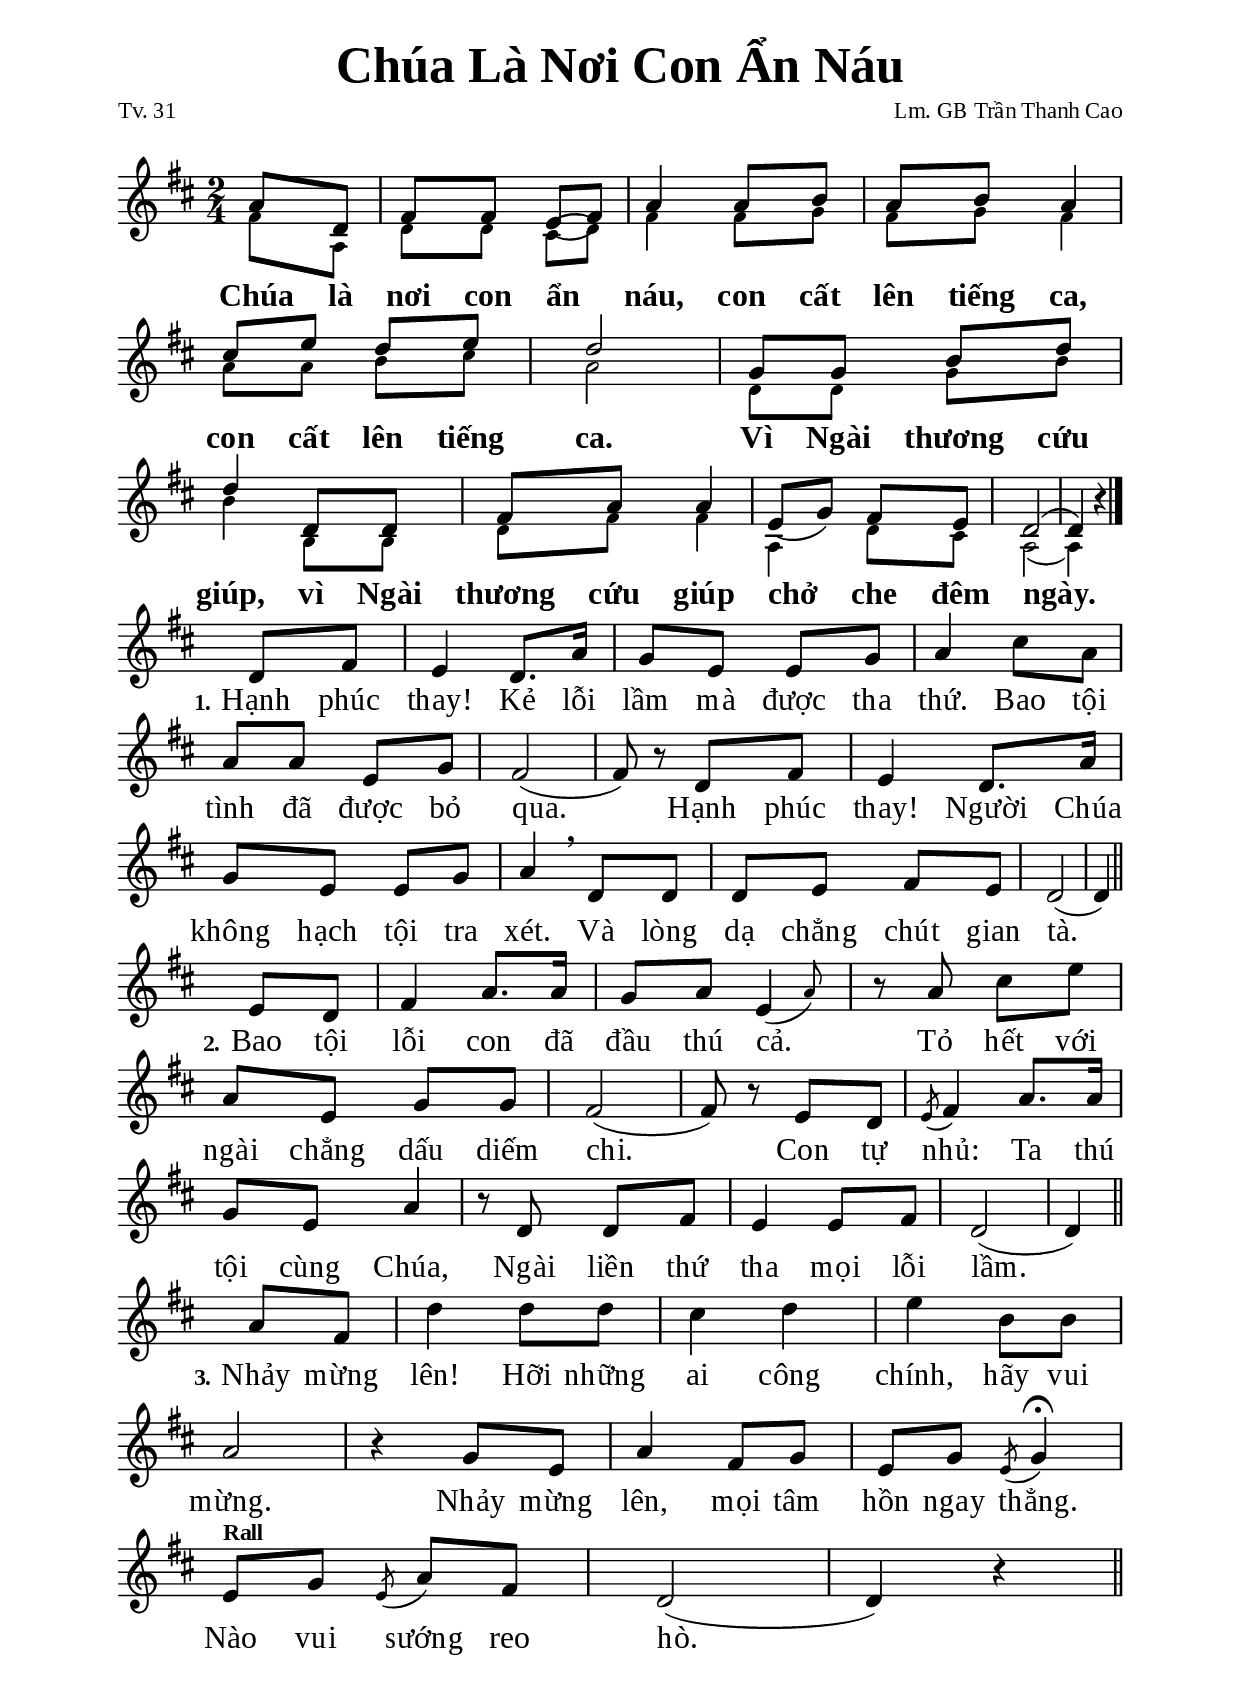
% Cài đặt chung
\version "2.20.0"
\include "english.ly"

\header {
  title = \markup { \fontsize #3 "Chúa Là Nơi Con Ẩn Náu" }
  poet = "Tv. 31"
  composer = "Lm. GB Trần Thanh Cao"
  arranger = " "
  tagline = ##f
}

\paper {
  #(set-paper-size "a4")
  top-margin = 10\mm
  bottom-margin = 10\mm
  left-margin = 20\mm
  right-margin = 20\mm
  indent = #0
  #(define fonts
    (make-pango-font-tree
      "Liberation Serif"
      "Liberation Serif"
      "Liberation Serif"
      (/ 20 20)))
  page-count = #1
}

% Nhạc điệp khúc
nhacDiepKhucSop = \relative c'' {
  \partial 4 a8 d, |
  fs fs e _(fs) |
  a4 a8 b |
  a b a4 |
  cs8 e d e |
  d2 |
  g,8 g b d |
  d4 d,8 d |
  fs a a4 |
  e8 _(g) fs e |
  d2 ( |
  d4) r \bar "|."
}

nhacDiepKhucBass = \relative c' {
  \override NoteHead.font-size = #-2
  \partial 4 fs8 a, |
  d d cs ^(d) |
  fs4 fs8 g |
  fs g fs4 |
  a8 a b cs |
  a2 |
  d,8 d g b |
  b4 b,8 b |
  d fs fs4 |
  a, d8 cs |
  a2 ( |
  a4) r
}

% Nhạc phiên khúc
nhacPhienKhucMot = \relative c' {
  \partial 4 d8 fs |
  e4 d8. a'16 |
  g8 e e g |
  a4 cs8 a |
  a a e g |
  fs2 ( |
  fs8) r d fs |
  e4 d8. a'16 |
  g8 e e g |
  a4 \breathe d,8 d |
  d e fs e |
  d2 ( |
  d4) \bar "||"
}

nhacPhienKhucHai = \relative c' {
  \partial 4 e8 d |
  fs4 a8. a16 |
  g8 a \afterGrace e4 (a8) |
  r8 a cs e |
  a, e g g |
  fs2 ( |
  fs8) r e d |
  \acciaccatura e8 fs4 a8. a16 |
  g8 e a4 |
  r8 d, d fs |
  e4 e8 fs |
  d2 ( |
  d4) \bar "||"
}

nhacPhienKhucBa = \relative c'' {
  \partial 4 a8 fs |
  d'4 d8 d |
  cs4 d |
  e b8 b |
  a2 |
  r4 g8 e |
  a4 fs8 g |
  e g \acciaccatura e8 g4 \fermata |
  \tempo "Rall" e8 g \acciaccatura e8 a fs |
  d2 ( |
  d4) r \bar "||"
}

% Lời điệp khúc
loiDiepKhuc = \lyricmode {
  Chúa là nơi con ẩn náu, con cất lên tiếng ca,
  con cất lên tiếng ca.
  Vì Ngài thương cứu giúp,
  vì Ngài thương cứu giúp chở che đêm ngày.
}

% Lời phiên khúc
loiPhienKhucMot = \lyricmode {
  \set stanza = #"1."
  Hạnh phúc thay! Kẻ lỗi lầm mà được tha thứ.
  Bao tội tình đã được bỏ qua.
  Hạnh phúc thay! Người Chúa không hạch tội tra xét.
  Và lòng dạ chẳng chút gian tà.
}

loiPhienKhucHai = \lyricmode {
  \set stanza = #"2."
  Bao tội lỗi con đã đầu thú cả.
  Tỏ hết với ngài chẳng dấu diếm chi.
  Con tự nhủ: Ta thú tội cùng Chúa,
  Ngài liền thứ tha mọi lỗi lầm.
}

loiPhienKhucBa = \lyricmode {
  \set stanza = #"3."
  Nhảy mừng lên! Hỡi những ai công chính,
  hãy vui mừng.
  Nhảy mừng lên, mọi tâm hồn ngay thẳng.
  Nào vui sướng reo hò.
}


% Dàn trang
\score {
  \new ChoirStaff <<
    \new Staff = diepKhuc \with {
        \consists "Merge_rests_engraver"
        \magnifyStaff #(magstep +1)
      }
      <<
      \new Voice = beSop {
        \voiceOne \key d \major \time 2/4 \nhacDiepKhucSop
      }
      \new Voice = beBas {
        \voiceTwo \key d \major \time 2/4 \nhacDiepKhucBass
      }
    >>
    \new Lyrics \lyricsto beSop \loiDiepKhuc
  >>
  \layout {
    \override Lyrics.LyricText.font-series = #'bold
    \override Lyrics.LyricText.font-size = #+3
    \override Lyrics.LyricSpace.minimum-distance = #3.2
    \override Score.BarNumber.break-visibility = ##(#f #f #f)
    \override Score.SpacingSpanner.uniform-stretching = ##t
  }
}

\score {
  \new ChoirStaff <<
    \new Staff = phienKhuc \with {
        \magnifyStaff #(magstep +1)
      }
      <<
      \new Voice = beSop {
        \key d \major \time 2/4 \nhacPhienKhucMot
      }
    >>
    \new Lyrics \lyricsto beSop \loiPhienKhucMot
  >>
  \layout {
    \override Staff.TimeSignature.transparent = ##t
    \override Lyrics.LyricText.font-size = #+3
    \override Lyrics.LyricSpace.minimum-distance = #2.5
    \override Score.BarNumber.break-visibility = ##(#f #f #f)
    \override Score.SpacingSpanner.uniform-stretching = ##t
  }
}

\score {
  \new ChoirStaff <<
    \new Staff = phienKhuc \with {
        \magnifyStaff #(magstep +1)
      }
      <<
      \new Voice = beSop {
        \key d \major \time 2/4 \nhacPhienKhucHai
      }
    >>
    \new Lyrics \lyricsto beSop \loiPhienKhucHai
  >>
  \layout {
    \override Staff.TimeSignature.transparent = ##t
    \override Lyrics.LyricText.font-size = #+3
    \override Lyrics.LyricSpace.minimum-distance = #3.0
    \override Score.BarNumber.break-visibility = ##(#f #f #f)
    \override Score.SpacingSpanner.uniform-stretching = ##t
  }
}

\score {
  \new ChoirStaff <<
    \new Staff = phienKhuc \with {
        \magnifyStaff #(magstep +1)
      }
      <<
      \new Voice = beSop {
        \key d \major \time 2/4 \nhacPhienKhucBa
      }
    >>
    \new Lyrics \lyricsto beSop \loiPhienKhucBa
  >>
  \layout {
    \override Staff.TimeSignature.transparent = ##t
    \override Lyrics.LyricText.font-size = #+3
    \override Lyrics.LyricSpace.minimum-distance = #1.2
    \override Score.BarNumber.break-visibility = ##(#f #f #f)
    \override Score.SpacingSpanner.uniform-stretching = ##t
  }
}
